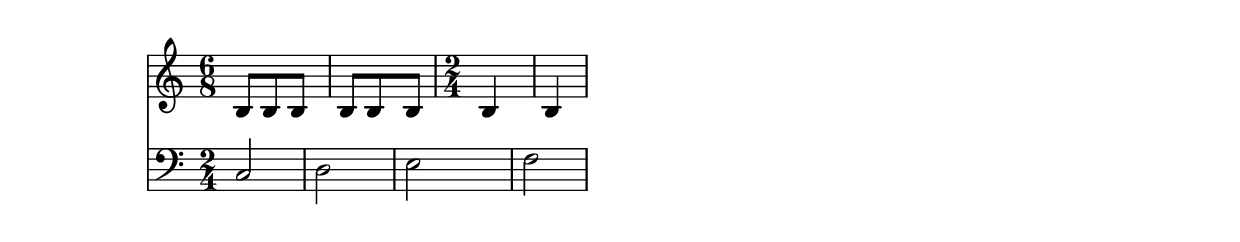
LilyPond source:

%% Do not edit this file; it is auto-generated from input/new
%% This file is in the public domain.
\version "2.11.51"
\header {
  texidoces = "
La propiedad @code{measureLength}, junto con
@code{measurePosition}, determina cuándo es necesario dibujar una
línea divisoria.  Sin embargo, al utilizar
@code{\scaleDurations}, el escalado proporcional de las
duraciones hace difícil introducir cambios de compás.  En este
caso se debe establecer manualmente el valor de
@code{measureLength} utilizando la función @code{ly:make-moment}.
El segundo argumento debe ser el mismo que el segundo argumento de
@code{\scaleDurations}.

"
  doctitlees = "Modificar el compás dentro de una sección polimétrica utilizando @code{\scaleDurations}"

  lsrtags = "rhythms,contexts-and-engravers"
  texidoc = "The @code{measureLength} property, together with
@code{measurePosition}, determines when a bar line is needed.  However,
when using @code{\\scaleDurations}, the scaling of durations makes it
difficult to change time signatures.  In this case, @code{measureLength}
should be set manually, using the @code{ly:make-moment} callback.  The
second argument must be the same as the second argument of
@code{\\scaleDurations}."
  doctitle = "Changing time signatures inside a polymetric section using @code{\\scaleDurations}"
} % begin verbatim

\layout {
  \context {
    \Score
    \remove "Timing_translator"
    \remove "Default_bar_line_engraver"
  }
  \context {
    \Staff
    \consists "Timing_translator"
    \consists "Default_bar_line_engraver"
  }
}

<<
  \new Staff {
    \scaleDurations #'(8 . 5) {
      \time 6/8
      \set Timing.measureLength = #(ly:make-moment 3 5)
      b8 b b b b b
      \time 2/4
      \set Timing.measureLength = #(ly:make-moment 2 5)
      b4 b
    }
  }
  \new Staff {
    \clef bass
    \time 2/4
    c2 d e f
  }
>>
